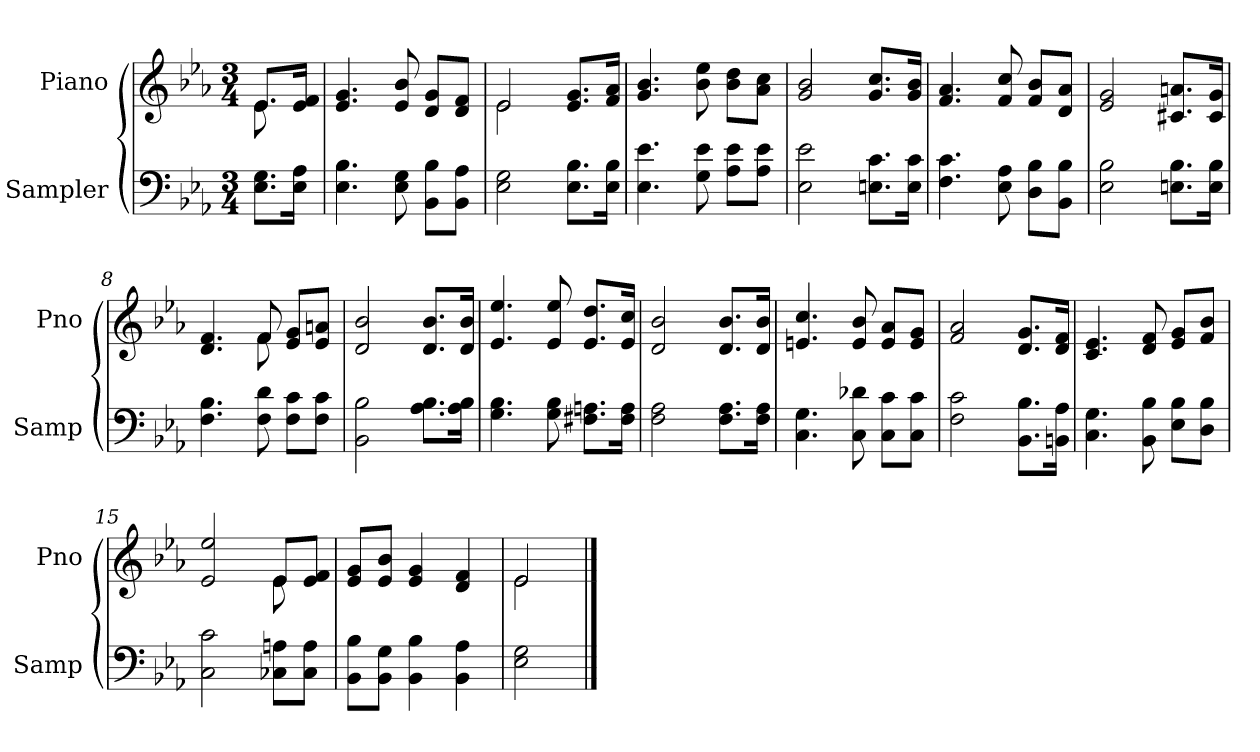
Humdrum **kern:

**kern	**kern
*part2	*part1
*staff2	*staff1
*I"Sampler	*I"Piano
*I'Samp	*I'Pno
*clefF4	*clefG2
*k[b-e-a-]	*k[b-e-a-]
*E-:	*E-:
*M3/4	*M3/4
=1	=1
*	*^
8.E-\ 8.G\L	8.e-/L	8.e-
16E-\ 16A-\Jk	16e-/ 16f/Jk	16ryy
*	*v	*v
=2	=2
4.E- 4.B-	4.e- 4.g
8E- 8G	8e- 8b-
8BB-\ 8B-\L	8d/ 8g/L
8BB-\ 8A-\J	8d/ 8f/J
=3	=3
*	*^
2E- 2G	2e-/	2e-
8.E-\ 8.B-\L	8.e-/ 8.g/L	4ryy
16E-\ 16B-\Jk	16f/ 16a-/Jk	.
*	*v	*v
=4	=4
4.E- 4.e-	4.g 4.b-
8G 8e-	8b- 8ee-
8A-\ 8e-\L	8b-\ 8dd\L
8A-\ 8e-\J	8a-\ 8cc\J
=5	=5
2E- 2e-	2g 2b-
8.En\ 8.c\L	8.g/ 8.cc/L
16E\ 16c\Jk	16g/ 16b-/Jk
=6	=6
4.F 4.c	4.f 4.a-
8E- 8A-	8f 8cc
8D\ 8B-\L	8f/ 8b-/L
8BB-\ 8B-\J	8d/ 8a-/J
=7	=7
2E- 2B-	2e- 2g
8.En\ 8.B-\L	8.c#X/ 8.an/L
16E\ 16B-\Jk	16c#/ 16g/Jk
=8	=8
*	*^
4.F 4.B-	4.d 4.f	4.ryy
8F 8d	8f/	8f
8F\ 8c\L	8e-/ 8g/L	4ryy
8F\ 8c\J	8e-/ 8an/J	.
*	*v	*v
=9	=9
2BB- 2B-	2d 2b-
8.A-\ 8.B-\L	8.d/ 8.b-/L
16A-\ 16B-\Jk	16d/ 16b-/Jk
=10	=10
4.G 4.B-	4.e- 4.ee-
8G 8B-	8e- 8ee-
8.F#X\ 8.An\L	8.e-/ 8.dd/L
16F#\ 16A\Jk	16e-/ 16cc/Jk
=11	=11
2F 2A-	2d 2b-
8.F\ 8.A-\L	8.d/ 8.b-/L
16F\ 16A-\Jk	16d/ 16b-/Jk
=12	=12
4.C 4.G	4.en 4.cc
8C 8d-X	8e 8b-
8C\ 8c\L	8e/ 8a-/L
8C\ 8c\J	8e/ 8g/J
=13	=13
2F 2c	2f 2a-
8.BB-\ 8.B-\L	8.d/ 8.g/L
16BBn\ 16A-\Jk	16d/ 16f/Jk
=14	=14
4.C 4.G	4.c 4.e-
8BB- 8B-	8d 8f
8E-\ 8B-\L	8e-/ 8g/L
8D\ 8B-\J	8f/ 8b-/J
=15	=15
*	*^
2C 2c	2e- 2ee-	2ryy
8C-X\ 8An\L	8e-/L	8e-
8C-\ 8A\J	8e-/ 8f/J	8ryy
*	*v	*v
=16	=16
8BB-\ 8B-\L	8e-/ 8g/L
8BB-\ 8G\J	8e-/ 8b-/J
4BB- 4B-	4e- 4g
4BB- 4A-	4d 4f
=17	=17
*	*^
2E- 2G	2e-/	2e-
*	*v	*v
==	==
*-	*-
